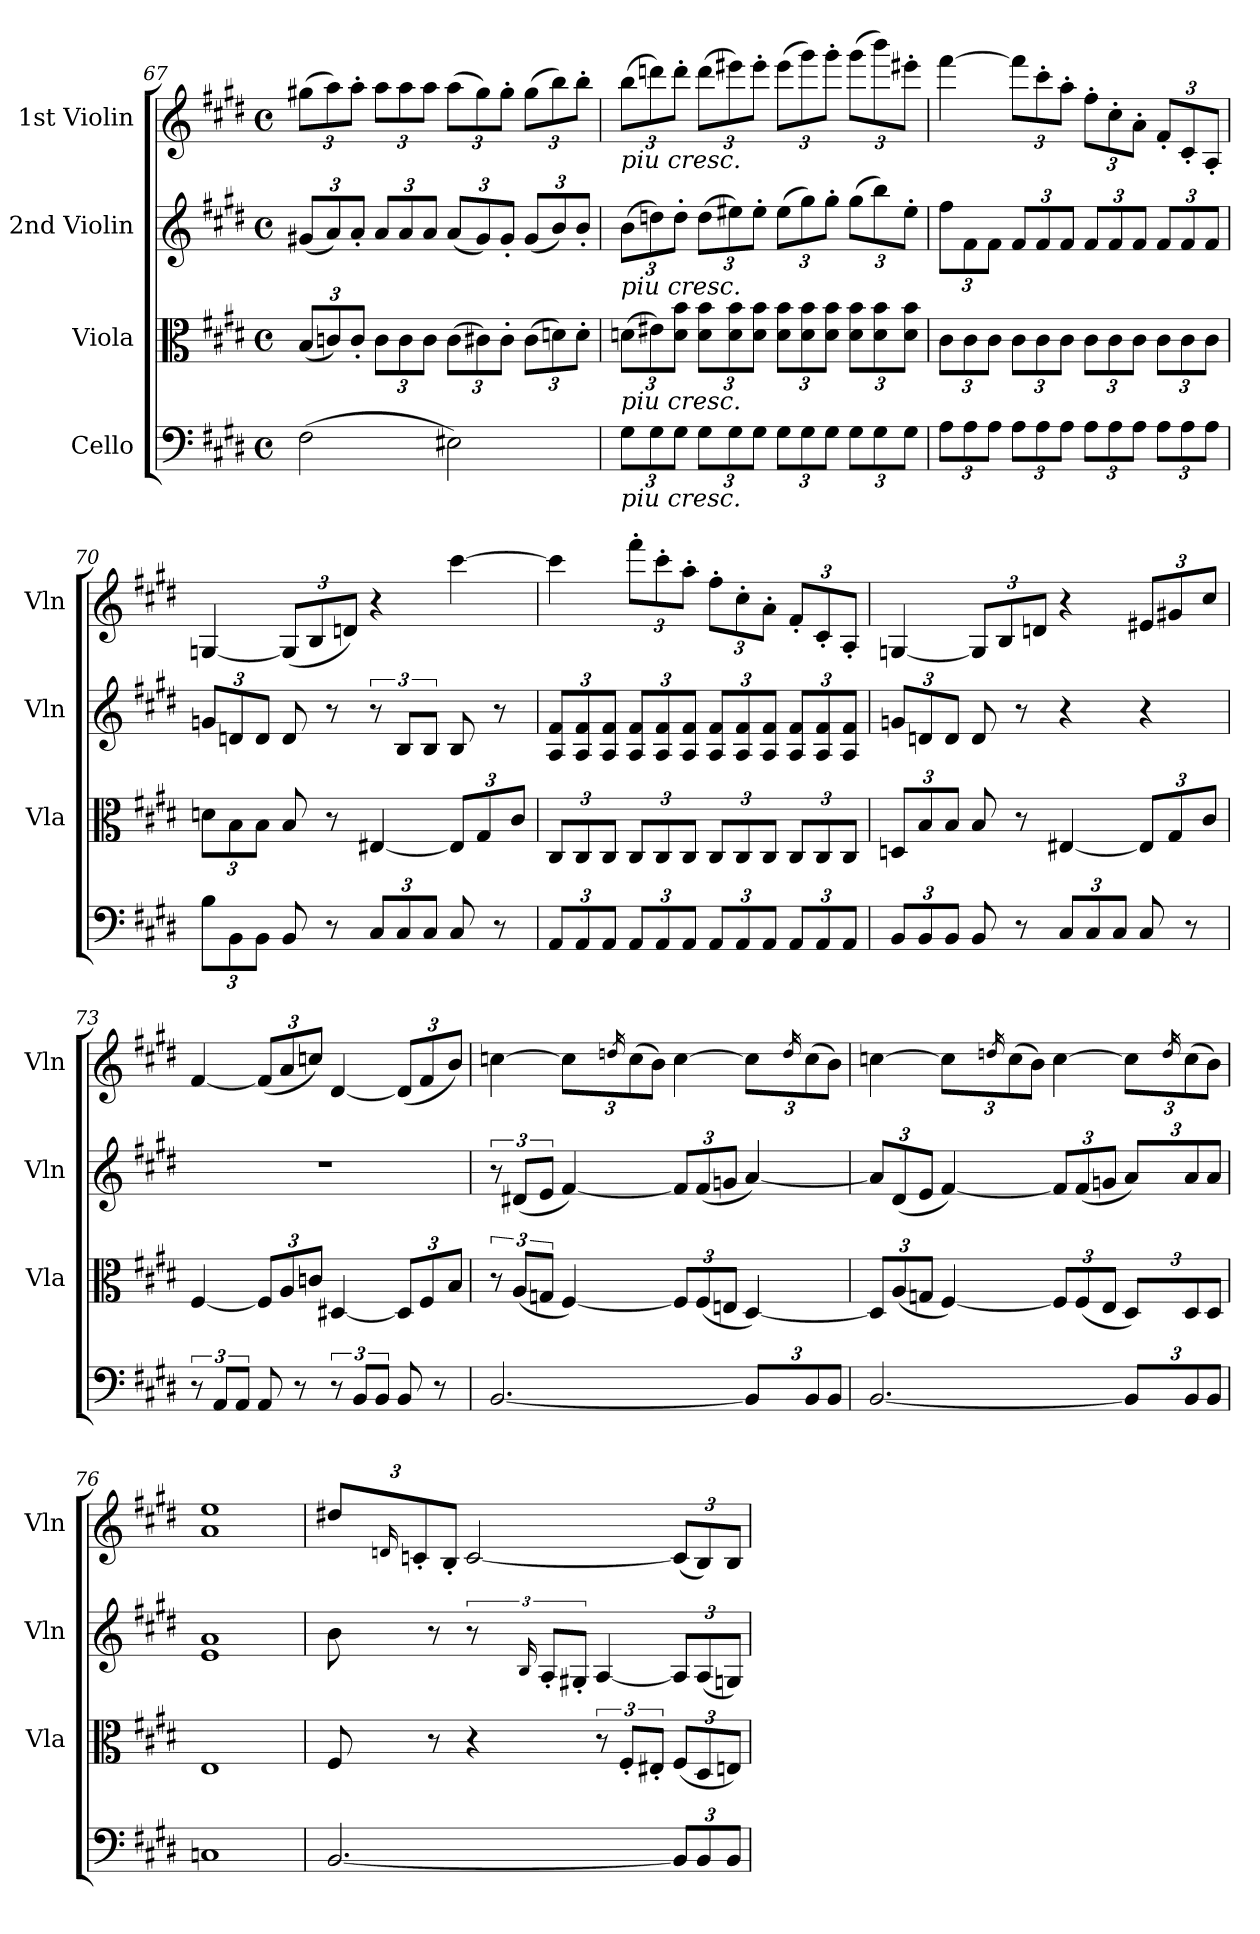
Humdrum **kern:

**kern	**kern	**kern	**kern
*part4	*part3	*part2	*part1
*staff4	*staff3	*staff2	*staff1
*I"Cello	*I"Viola	*I"2nd Violin	*I"1st Violin
*	*I'Vla	*I'Vln	*I'Vln
*clefF4	*clefC3	*clefG2	*clefG2
*k[f#c#g#d#]	*k[f#c#g#d#]	*k[f#c#g#d#]	*k[f#c#g#d#]
*E:	*E:	*E:	*E:
*M4/4	*M4/4	*M4/4	*M4/4
*met(c)	*met(c)	*met(c)	*met(c)
=67	=67	=67	=67
(2F#	(12BL	(12g#XL	(12gg#XL
.	12cn)	12a)	12aa)
.	12c'J	12a'J	12aa'J
.	12cL	12aL	12aaL
.	12c	12a	12aa
.	12cJ	12aJ	12aaJ
2E#X)	(12cL	(12aL	(12aaL
.	12c#X)	12g#)	12gg#)
.	12c#'J	12g#'J	12gg#'J
.	(12c#L	(12g#L	(12gg#L
.	12dn)	12b)	12bb)
.	12d'J	12b'J	12bb'J
=68	=68	=68	=68
!	!	!	!LO:TX:b:i:t=piu cresc.
!	!	!LO:TX:b:i:t=piu cresc.	!
!	!LO:TX:b:i:t=piu cresc.	!	!
!LO:TX:b:i:t=piu cresc.	!	!	!
12G#L	(12dnL	(12bL	(12bbL
12G#	12e#X)	12ddn)	12dddn)
12G#J	12d 12bJ	12dd'J	12ddd'J
12G#L	12d 12bL	(12ddL	(12dddL
12G#	12d 12b	12ee#X)	12eee#X)
12G#J	12d 12bJ	12ee#'J	12eee#'J
12G#L	12d 12bL	(12ee#L	(12eee#L
12G#	12d 12b	12gg#)	12ggg#)
12G#J	12d 12bJ	12gg#'J	12ggg#'J
12G#L	12d 12bL	(12gg#L	(12ggg#L
12G#	12d 12b	12bb)	12bbb)
12G#J	12d 12bJ	12ee#'J	12eee#X'J
=69	=69	=69	=69
12AL	12c#L	12ff#L	[4fff#
12A	12c#	12f#	.
12AJ	12c#J	12f#J	.
12AL	12c#L	12f#L	12fff#L]
12A	12c#	12f#	12ccc#'
12AJ	12c#J	12f#J	12aa'J
12AL	12c#L	12f#L	12ff#'L
12A	12c#	12f#	12cc#'
12AJ	12c#J	12f#J	12a'J
12AL	12c#L	12f#L	12f#'L
12A	12c#	12f#	12c#'
12AJ	12c#J	12f#J	12A'J
=70	=70	=70	=70
12BL	12dnL	12gnL	[4Gn
12BB	12B	12dn	.
12BBJ	12BJ	12dJ	.
8BB	8B	8d	(12GL]
.	.	.	12B
8r	8r	8r	.
.	.	.	12dnJ)
12C#L	[4E#X	12r	4r
12C#	.	12BL	.
12C#J	.	12BJ	.
8C#	12E#L]	8B	[4ccc#
.	12G#	.	.
8r	.	8r	.
.	12c#J	.	.
=71	=71	=71	=71
12AAL	12C#L	12A 12f#L	4ccc#]
12AA	12C#	12A 12f#	.
12AAJ	12C#J	12A 12f#J	.
12AAL	12C#L	12A 12f#L	12fff#'L
12AA	12C#	12A 12f#	12ccc#'
12AAJ	12C#J	12A 12f#J	12aa'J
12AAL	12C#L	12A 12f#L	12ff#'L
12AA	12C#	12A 12f#	12cc#'
12AAJ	12C#J	12A 12f#J	12a'J
12AAL	12C#L	12A 12f#L	12f#'L
12AA	12C#	12A 12f#	12c#'
12AAJ	12C#J	12A 12f#J	12A'J
=72	=72	=72	=72
12BBL	12DnL	12gnL	[4Gn
12BB	12B	12dn	.
12BBJ	12BJ	12dJ	.
8BB	8B	8d	12GL]
.	.	.	12B
8r	8r	8r	.
.	.	.	12dnJ
12C#L	[4E#X	4r	4r
12C#	.	.	.
12C#J	.	.	.
8C#	12E#L]	4r	12e#XL
.	12G#	.	12g#X
8r	.	.	.
.	12c#J	.	12cc#J
=73	=73	=73	=73
12r	[4F#	1r	[4f#
12AAL	.	.	.
12AAJ	.	.	.
8AA	12F#L]	.	(12f#L]
.	12A	.	12a
8r	.	.	.
.	12cnJ	.	12ccnJ)
12r	[4D#X	.	[4d#
12BBL	.	.	.
12BBJ	.	.	.
8BB	12D#L]	.	(12d#L]
.	12F#	.	12f#
8r	.	.	.
.	12BJ	.	12bJ)
=74	=74	=74	=74
[2.BB	12r	12r	[4ccn
.	(12AL	(12d#XL	.
.	12GnJ	12eJ	.
.	[4F#)	[4f#)	12ccL]
.	.	.	16qddn/
.	.	.	(12cc
.	.	.	12bJ)
.	12F#L]	12f#L]	[4cc
.	(12F#	(12f#	.
.	12EnJ	12gnJ	.
12BBL]	[4D#)	[4a)	12ccL]
.	.	.	16qdd/
12BB	.	.	(12cc
12BBJ	.	.	12bJ)
=75	=75	=75	=75
[2.BB	12D#L]	12aL]	[4ccn
.	(12A	(12d#	.
.	12GnJ	12eJ	.
.	[4F#)	[4f#)	12ccL]
.	.	.	16qddn/
.	.	.	(12cc
.	.	.	12bJ)
.	12F#L]	12f#L]	[4cc
.	(12F#	(12f#	.
.	12EJ	12gnJ	.
12BBL]	12D#L)	12aL)	12ccL]
.	.	.	16qdd/
12BB	12D#	12a	(12cc
12BBJ	12D#J	12aJ	12bJ)
=76	=76	=76	=76
1Cn	1E	1e 1a	1a 1ee
=77	=77	=77	=77
[2.BB	8F#	8b	12dd#XL
.	.	.	16qqdn/
.	.	.	12cn'
.	8r	8r	.
.	.	.	12B'J
.	4r	12r	[2c
.	.	16qqB/	.
.	.	12A'L	.
.	.	12G#X'J	.
.	12r	[4A	.
.	12F#'L	.	.
.	12E#X'J	.	.
12BBL]	(12F#L	12AL]	(12cL]
12BB	12D#	(12A	12B)
12BBJ	12EnJ)	12GnJ)	12BJ
=	=	=	=
*-	*-	*-	*-
